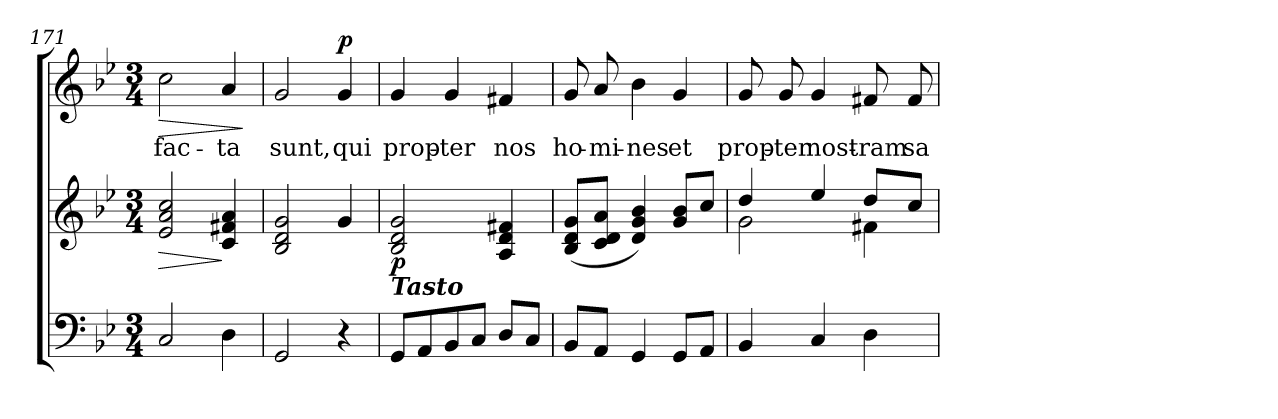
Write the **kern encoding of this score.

**kern	**kern	**dynam	**kern	**text	**dynam
*part2	*part2	*part2	*part1	*part1	*part1
*staff3	*staff2	*staff2/3	*staff1	*staff1	*staff1
*clefF4	*clefG2	*	*clefG2	*	*
*	*	*	*ITrd7c12	*	*
*k[b-e-]	*k[b-e-]	*	*k[b-e-]	*	*
*B-:	*B-:	*	*B-:	*	*
*M3/4	*M3/4	*	*M3/4	*	*
=171	=171	=171	=171	=171	=171
!	!	!LO:HP:b	!	!LO:LY:b	!LO:HP:b
2C/	2e-/ 2a/ 2cc/	>	2c\	fac-	>
!	!	!	!	!LO:LY:b	!
4D\	4c/ 4f#X/ 4a/	]	4A/	-ta	.
.	.	.	.	.	]
!!LO:LB:g=z
=172	=172	=172	=172	=172	=172
!	!	!	!	!LO:LY:b	!
2GG/	2B-/ 2d/ 2g/	.	2G/	sunt,	.
!	!	!	!	!LO:LY:b	!LO:DY:a
4r	4g/	.	4G/	qui	p
=173	=173	=173	=173	=173	=173
!	!LO:TX:b:Bi:t=Tasto	!	!	!	!
!	!	!LO:DY:b	!	!LO:LY:b	!
8GG/L	2B-/ 2d/ 2g/	p	4G/	prop-	.
8AA/	.	.	.	.	.
!	!	!	!	!LO:LY:b	!
8BB-/	.	.	4G/	-ter	.
8C/J	.	.	.	.	.
!	!	!	!	!LO:LY:b	!
8D/L	4A/ 4d/ 4f#X/	.	4F#X/	nos	.
8C/J	.	.	.	.	.
=174	=174	=174	=174	=174	=174
!	!	!	!	!LO:LY:b	!
8BB-/L	(<8B-/ 8d/ 8g/L	.	8G/	ho-	.
!	!	!	!	!LO:LY:b	!
8AA/J	8c/ 8d/ 8a/J	.	8A/	-mi-	.
!	!	!	!	!LO:LY:b	!
4GG/	4d/ 4g/ 4b-/)	.	4B-\	-nes	.
!	!	!	!	!LO:LY:b	!
8GG/L	8g/ 8b-/L	.	4G/	et	.
8AA/J	8cc/J	.	.	.	.
=175	=175	=175	=175	=175	=175
*	*^	*	*	*	*
!	!	!	!	!	!LO:LY:b	!
4BB-/	4dd/	2g\	.	8G/	prop-	.
!	!	!	!	!	!LO:LY:b	!
.	.	.	.	8G/	-ter	.
!	!	!	!	!	!LO:LY:b	!
4C/	4ee-/	.	.	4G/	nost-	.
!	!	!	!	!	!LO:LY:b	!
4D\	8dd/L	4f#X\	.	8F#X/	-ram	.
!	!	!	!	!	!LO:LY:b	!
.	8cc/J	.	.	8F#/	sa-	.
*	*v	*v	*	*	*	*
=	=	=	=	=	=
*-	*-	*-	*-	*-	*-
